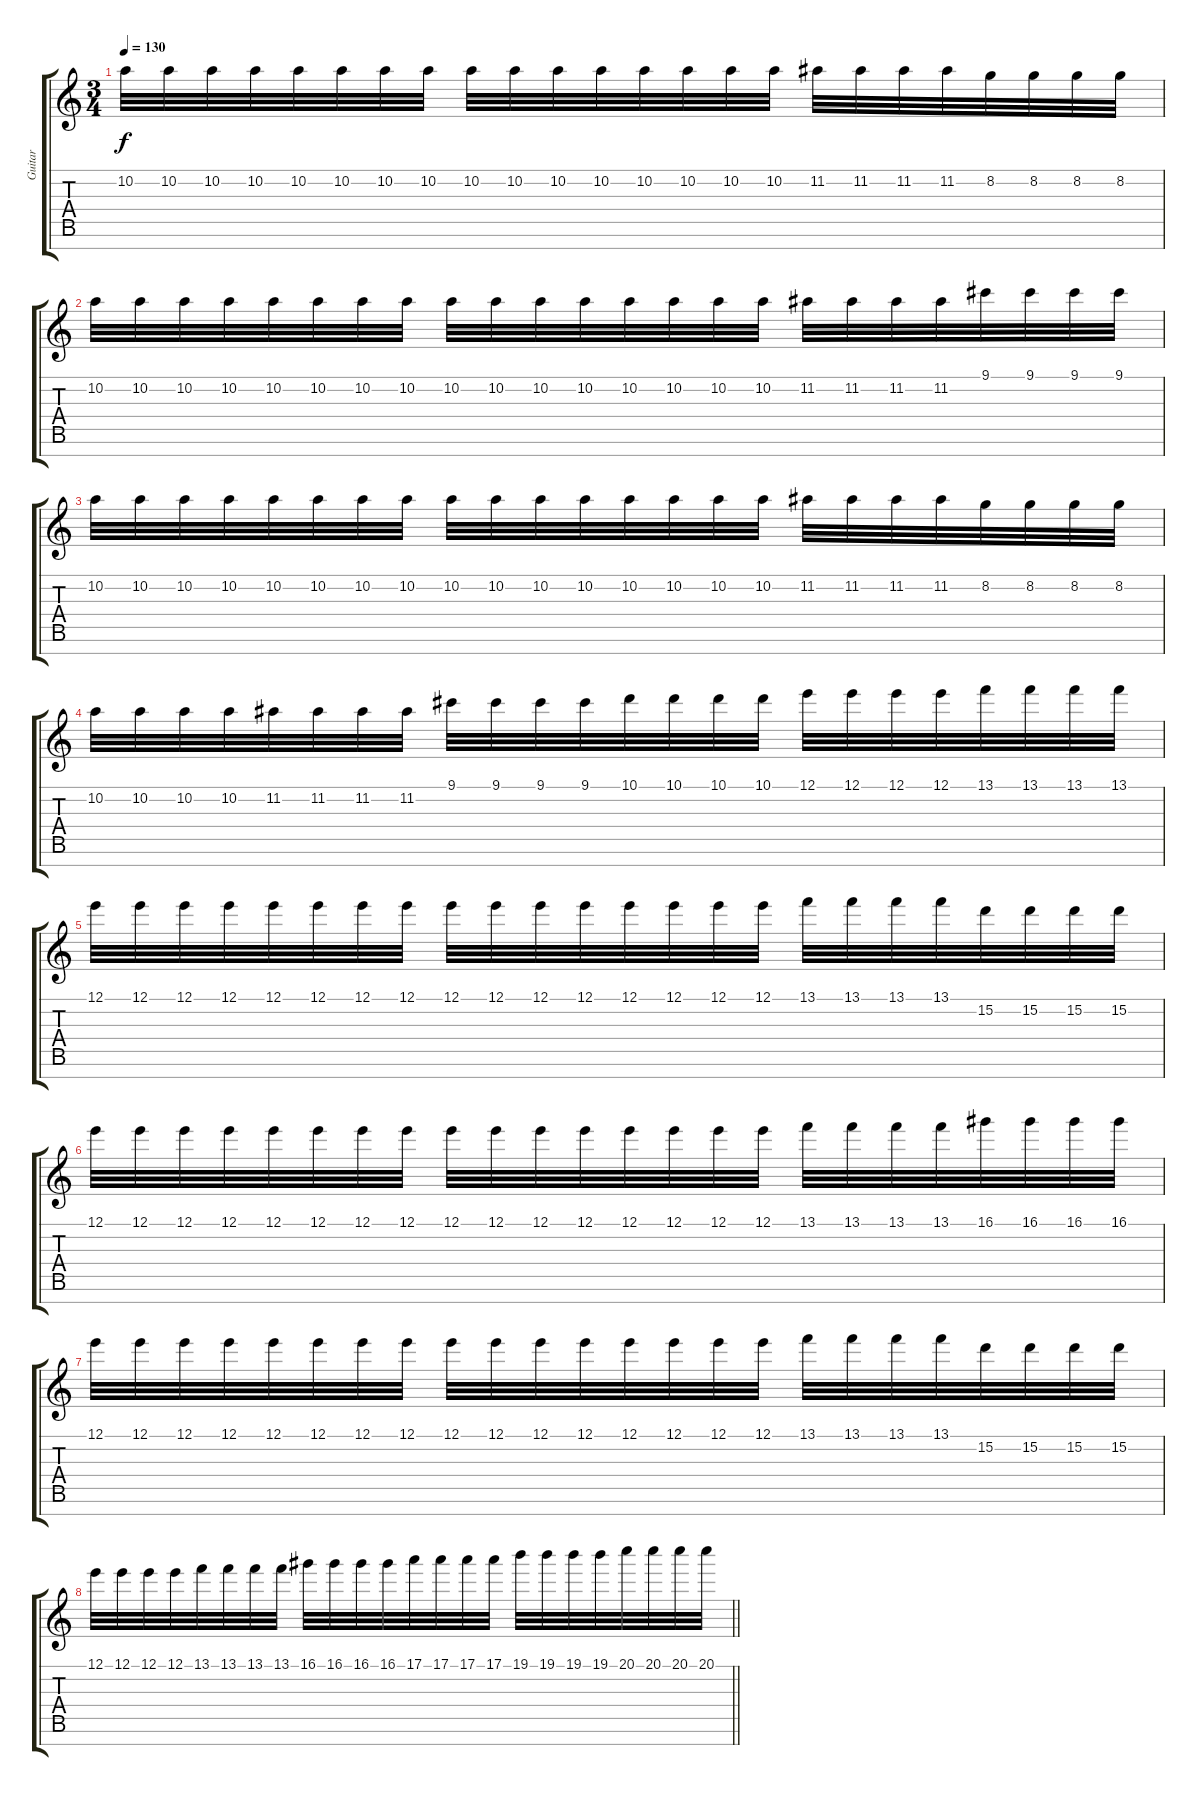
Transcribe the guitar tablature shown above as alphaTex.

\track ("Guitar" "Guitar") {instrument distortionguitar}
\staff {score tabs}
\tuning (E4 B3 G3 D3 A2 E2 B1) {hide}
\ts (3 4)
\tempo 130
\clef g2
\ks c
10.2.32{dy f} 10.2.32 10.2.32 10.2.32 10.2.32 10.2.32 10.2.32 10.2.32 10.2.32 10.2.32 10.2.32 10.2.32 10.2.32 10.2.32 10.2.32 10.2.32 11.2.32 11.2.32 11.2.32 11.2.32 8.2.32 8.2.32 8.2.32 8.2.32 |
10.2.32 10.2.32 10.2.32 10.2.32 10.2.32 10.2.32 10.2.32 10.2.32 10.2.32 10.2.32 10.2.32 10.2.32 10.2.32 10.2.32 10.2.32 10.2.32 11.2.32 11.2.32 11.2.32 11.2.32 9.1.32 9.1.32 9.1.32 9.1.32 |
10.2.32 10.2.32 10.2.32 10.2.32 10.2.32 10.2.32 10.2.32 10.2.32 10.2.32 10.2.32 10.2.32 10.2.32 10.2.32 10.2.32 10.2.32 10.2.32 11.2.32 11.2.32 11.2.32 11.2.32 8.2.32 8.2.32 8.2.32 8.2.32 |
10.2.32 10.2.32 10.2.32 10.2.32 11.2.32 11.2.32 11.2.32 11.2.32 9.1.32 9.1.32 9.1.32 9.1.32 10.1.32 10.1.32 10.1.32 10.1.32 12.1.32 12.1.32 12.1.32 12.1.32 13.1.32 13.1.32 13.1.32 13.1.32 |
12.1.32 12.1.32 12.1.32 12.1.32 12.1.32 12.1.32 12.1.32 12.1.32 12.1.32 12.1.32 12.1.32 12.1.32 12.1.32 12.1.32 12.1.32 12.1.32 13.1.32 13.1.32 13.1.32 13.1.32 15.2.32 15.2.32 15.2.32 15.2.32 |
12.1.32 12.1.32 12.1.32 12.1.32 12.1.32 12.1.32 12.1.32 12.1.32 12.1.32 12.1.32 12.1.32 12.1.32 12.1.32 12.1.32 12.1.32 12.1.32 13.1.32 13.1.32 13.1.32 13.1.32 16.1.32 16.1.32 16.1.32 16.1.32 |
12.1.32 12.1.32 12.1.32 12.1.32 12.1.32 12.1.32 12.1.32 12.1.32 12.1.32 12.1.32 12.1.32 12.1.32 12.1.32 12.1.32 12.1.32 12.1.32 13.1.32 13.1.32 13.1.32 13.1.32 15.2.32 15.2.32 15.2.32 15.2.32 |
\barLineRight lightlight
12.1.32 12.1.32 12.1.32 12.1.32 13.1.32 13.1.32 13.1.32 13.1.32 16.1.32 16.1.32 16.1.32 16.1.32 17.1.32 17.1.32 17.1.32 17.1.32 19.1.32 19.1.32 19.1.32 19.1.32 20.1.32 20.1.32 20.1.32 20.1.32
